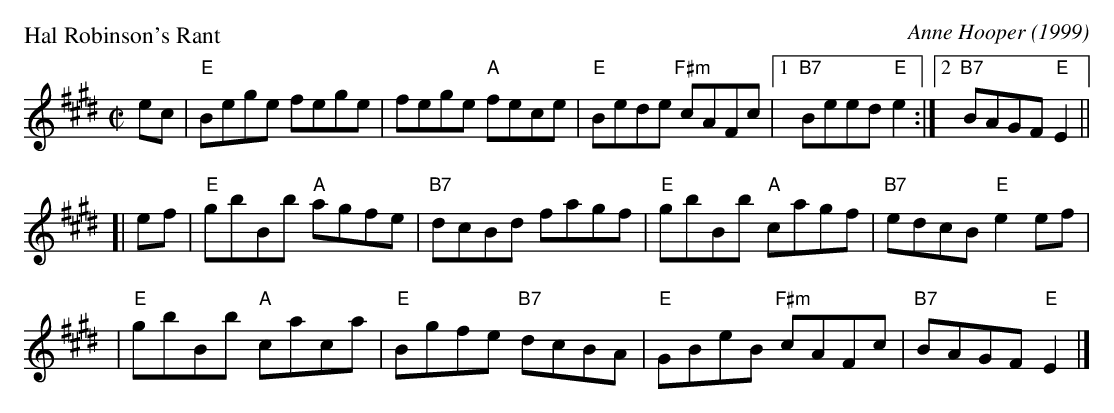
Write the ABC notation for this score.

X:1
P: Hal Robinson's Rant
C: Anne Hooper (1999)
M: C|
L: 1/8
K: E
ec \
| "E"Bege fege \
| fege "A"fece \
| "E"Bede "F#m"cAFc \
|1 "B7"Beed "E"e2 \
:|2 "B7"BAGF "E"E2  ||
[| ef \
| "E"gbBb "A"agfe \
| "B7"dcBd fagf \
| "E"gbBb "A"cagf \
| "B7"edcB "E"e2ef |
| "E"gbBb "A"caca \
| "E"Bgfe "B7"dcBA \
| "E"GBeB "F#m"cAFc \
| "B7"BAGF "E"E2  |]
